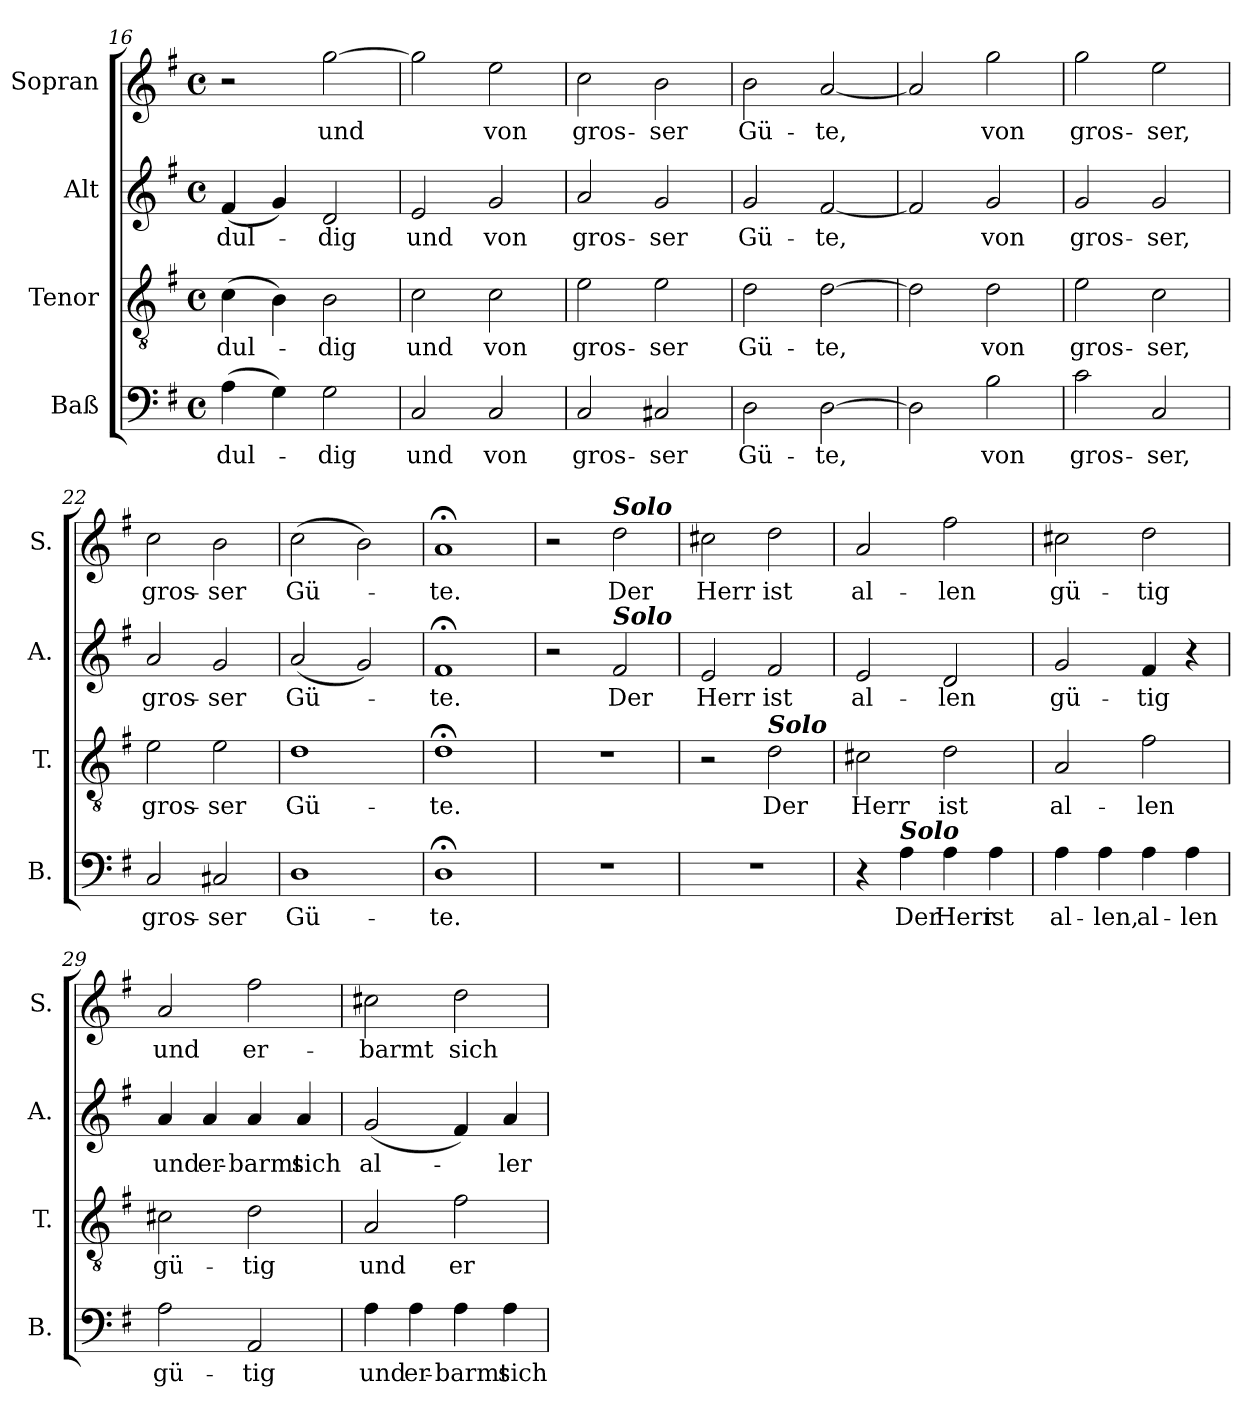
**kern	**text	**kern	**text	**kern	**text	**kern	**text
*part4	*part4	*part3	*part3	*part2	*part2	*part1	*part1
*staff4	*staff4	*staff3	*staff3	*staff2	*staff2	*staff1	*staff1
*I"Baß	*	*I"Tenor	*	*I"Alt	*	*I"Sopran	*
*I'B.	*	*I'T.	*	*I'A.	*	*I'S.	*
*clefF4	*	*clefGv2	*	*clefG2	*	*clefG2	*
*k[f#]	*	*k[f#]	*	*k[f#]	*	*k[f#]	*
*G:	*	*G:	*	*G:	*	*G:	*
*M4/4	*	*M4/4	*	*M4/4	*	*M4/4	*
*met(c)	*	*met(c)	*	*met(c)	*	*met(c)	*
=16	=16	=16	=16	=16	=16	=16	=16
!	!LO:LY:b	!	!LO:LY:b	!	!LO:LY:b	!	!
(>4A\	-dul-	(>4c\	-dul-	(<4f#/	-dul-	2r	.
4G\)	.	4B\)	.	4g/)	.	.	.
!	!LO:LY:b	!	!LO:LY:b	!	!LO:LY:b	!	!LO:LY:b
2G\	-dig	2B\	-dig	2d/	-dig	[2gg\	und
=17	=17	=17	=17	=17	=17	=17	=17
!	!LO:LY:b	!	!LO:LY:b	!	!LO:LY:b	!	!
2C/	und	2c\	und	2e/	und	2gg\]	.
!	!LO:LY:b	!	!LO:LY:b	!	!LO:LY:b	!	!LO:LY:b
2C/	von	2c\	von	2g/	von	2ee\	von
=18	=18	=18	=18	=18	=18	=18	=18
!	!LO:LY:b	!	!LO:LY:b	!	!LO:LY:b	!	!LO:LY:b
2C/	gros-	2e\	gros-	2a/	gros-	2cc\	gros-
!	!LO:LY:b	!	!LO:LY:b	!	!LO:LY:b	!	!LO:LY:b
2C#X/	-ser	2e\	-ser	2g/	-ser	2b\	-ser
!!LO:PB:g=z
=19	=19	=19	=19	=19	=19	=19	=19
!	!LO:LY:b	!	!LO:LY:b	!	!LO:LY:b	!	!LO:LY:b
2D\	Gü-	2d\	Gü-	2g/	Gü-	2b\	Gü-
!	!LO:LY:b	!	!LO:LY:b	!	!LO:LY:b	!	!LO:LY:b
[2D\	-te,	[2d\	-te,	[2f#/	-te,	[2a/	-te,
=20	=20	=20	=20	=20	=20	=20	=20
2D\]	.	2d\]	.	2f#/]	.	2a/]	.
!	!LO:LY:b	!	!LO:LY:b	!	!LO:LY:b	!	!LO:LY:b
2B\	von	2d\	von	2g/	von	2gg\	von
=21	=21	=21	=21	=21	=21	=21	=21
!	!LO:LY:b	!	!LO:LY:b	!	!LO:LY:b	!	!LO:LY:b
2c\	gros-	2e\	gros-	2g/	gros-	2gg\	gros-
!	!LO:LY:b	!	!LO:LY:b	!	!LO:LY:b	!	!LO:LY:b
2C/	-ser,	2c\	-ser,	2g/	-ser,	2ee\	-ser,
=22	=22	=22	=22	=22	=22	=22	=22
!	!LO:LY:b	!	!LO:LY:b	!	!LO:LY:b	!	!LO:LY:b
2C/	gros-	2e\	gros-	2a/	gros-	2cc\	gros-
!	!LO:LY:b	!	!LO:LY:b	!	!LO:LY:b	!	!LO:LY:b
2C#X/	-ser	2e\	-ser	2g/	-ser	2b\	-ser
=23	=23	=23	=23	=23	=23	=23	=23
!	!LO:LY:b	!	!LO:LY:b	!	!LO:LY:b	!	!LO:LY:b
1D	Gü-	1d	Gü-	(<2a/	Gü-	(>2cc\	Gü-
.	.	.	.	2g/)	.	2b\)	.
=24	=24	=24	=24	=24	=24	=24	=24
!	!LO:LY:b	!	!LO:LY:b	!	!LO:LY:b	!	!LO:LY:b
1D;<	-te.	1d;<	-te.	1f#;<	-te.	1a;<	-te.
=25	=25	=25	=25	=25	=25	=25	=25
1r	.	1r	.	2r	.	2r	.
!	!	!	!	!	!	!LO:TX:a:Bi:t=Solo	!
!	!	!	!	!LO:TX:a:Bi:t=Solo	!	!	!
!	!	!	!	!	!LO:LY:b	!	!LO:LY:b
.	.	.	.	2f#/	Der	2dd\	Der
!!LO:LB:g=z
=26	=26	=26	=26	=26	=26	=26	=26
!	!	!	!	!	!LO:LY:b	!	!LO:LY:b
1r	.	2r	.	2e/	Herr	2cc#X\	Herr
!	!	!LO:TX:a:Bi:t=Solo	!	!	!	!	!
!	!	!	!LO:LY:b	!	!LO:LY:b	!	!LO:LY:b
.	.	2d\	Der	2f#/	ist	2dd\	ist
=27	=27	=27	=27	=27	=27	=27	=27
!	!	!	!LO:LY:b	!	!LO:LY:b	!	!LO:LY:b
4r	.	2c#X\	Herr	2e/	al-	2a/	al-
!LO:TX:a:Bi:t=Solo	!	!	!	!	!	!	!
!	!LO:LY:b	!	!	!	!	!	!
4A\	Der	.	.	.	.	.	.
!	!LO:LY:b	!	!LO:LY:b	!	!LO:LY:b	!	!LO:LY:b
4A\	Herr	2d\	ist	2d/	-len	2ff#\	-len
!	!LO:LY:b	!	!	!	!	!	!
4A\	ist	.	.	.	.	.	.
=28	=28	=28	=28	=28	=28	=28	=28
!	!LO:LY:b	!	!LO:LY:b	!	!LO:LY:b	!	!LO:LY:b
4A\	al-	2A/	al-	2g/	gü-	2cc#X\	gü-
!	!LO:LY:b	!	!	!	!	!	!
4A\	-len,	.	.	.	.	.	.
!	!LO:LY:b	!	!LO:LY:b	!	!LO:LY:b	!	!LO:LY:b
4A\	al-	2f#\	-len	4f#/	-tig	2dd\	-tig
!	!LO:LY:b	!	!	!	!	!	!
4A\	-len	.	.	4r	.	.	.
=29	=29	=29	=29	=29	=29	=29	=29
!	!LO:LY:b	!	!LO:LY:b	!	!LO:LY:b	!	!LO:LY:b
2A\	gü-	2c#X\	gü-	4a/	und	2a/	und
!	!	!	!	!	!LO:LY:b	!	!
.	.	.	.	4a/	er-	.	.
!	!LO:LY:b	!	!LO:LY:b	!	!LO:LY:b	!	!LO:LY:b
2AA/	-tig	2d\	-tig	4a/	-barmt	2ff#\	er-
!	!	!	!	!	!LO:LY:b	!	!
.	.	.	.	4a/	sich	.	.
=30	=30	=30	=30	=30	=30	=30	=30
!	!LO:LY:b	!	!LO:LY:b	!	!LO:LY:b	!	!LO:LY:b
4A\	und	2A/	und	(<2g/	al-	2cc#X\	-barmt
!	!LO:LY:b	!	!	!	!	!	!
4A\	er-	.	.	.	.	.	.
!	!LO:LY:b	!	!LO:LY:b	!	!	!	!LO:LY:b
4A\	-barmt	2f#\	er-	4f#/)	.	2dd\	sich
!	!LO:LY:b	!	!	!	!LO:LY:b	!	!
4A\	sich	.	.	4a/	-ler	.	.
=	=	=	=	=	=	=	=
*-	*-	*-	*-	*-	*-	*-	*-
